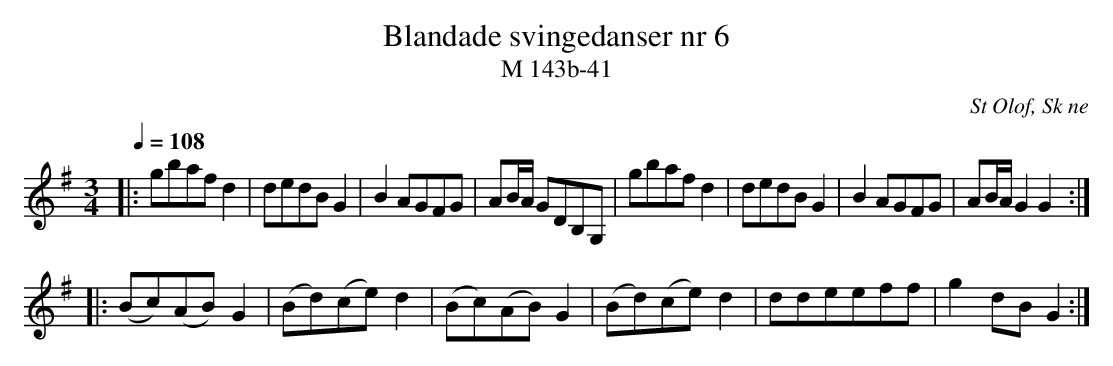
X:1
T:Blandade svingedanser nr 6
T:M 143b-41
O:St Olof, Sk ne
M:3/4
L:1/8
Q:1/4=108
K:G
|: gbaf d2 | dedB G2 | B2 AGFG | AB/A/ GDB,G, | gbaf d2 | dedB G2 | B2 AGFG | AB/A/ G2 G2 :|
|: (Bc)(AB) G2 | (Bd)(ce) d2 | (Bc)(AB) G2 | (Bd)(ce) d2 | ddeeff | g2 dB G2 :|
